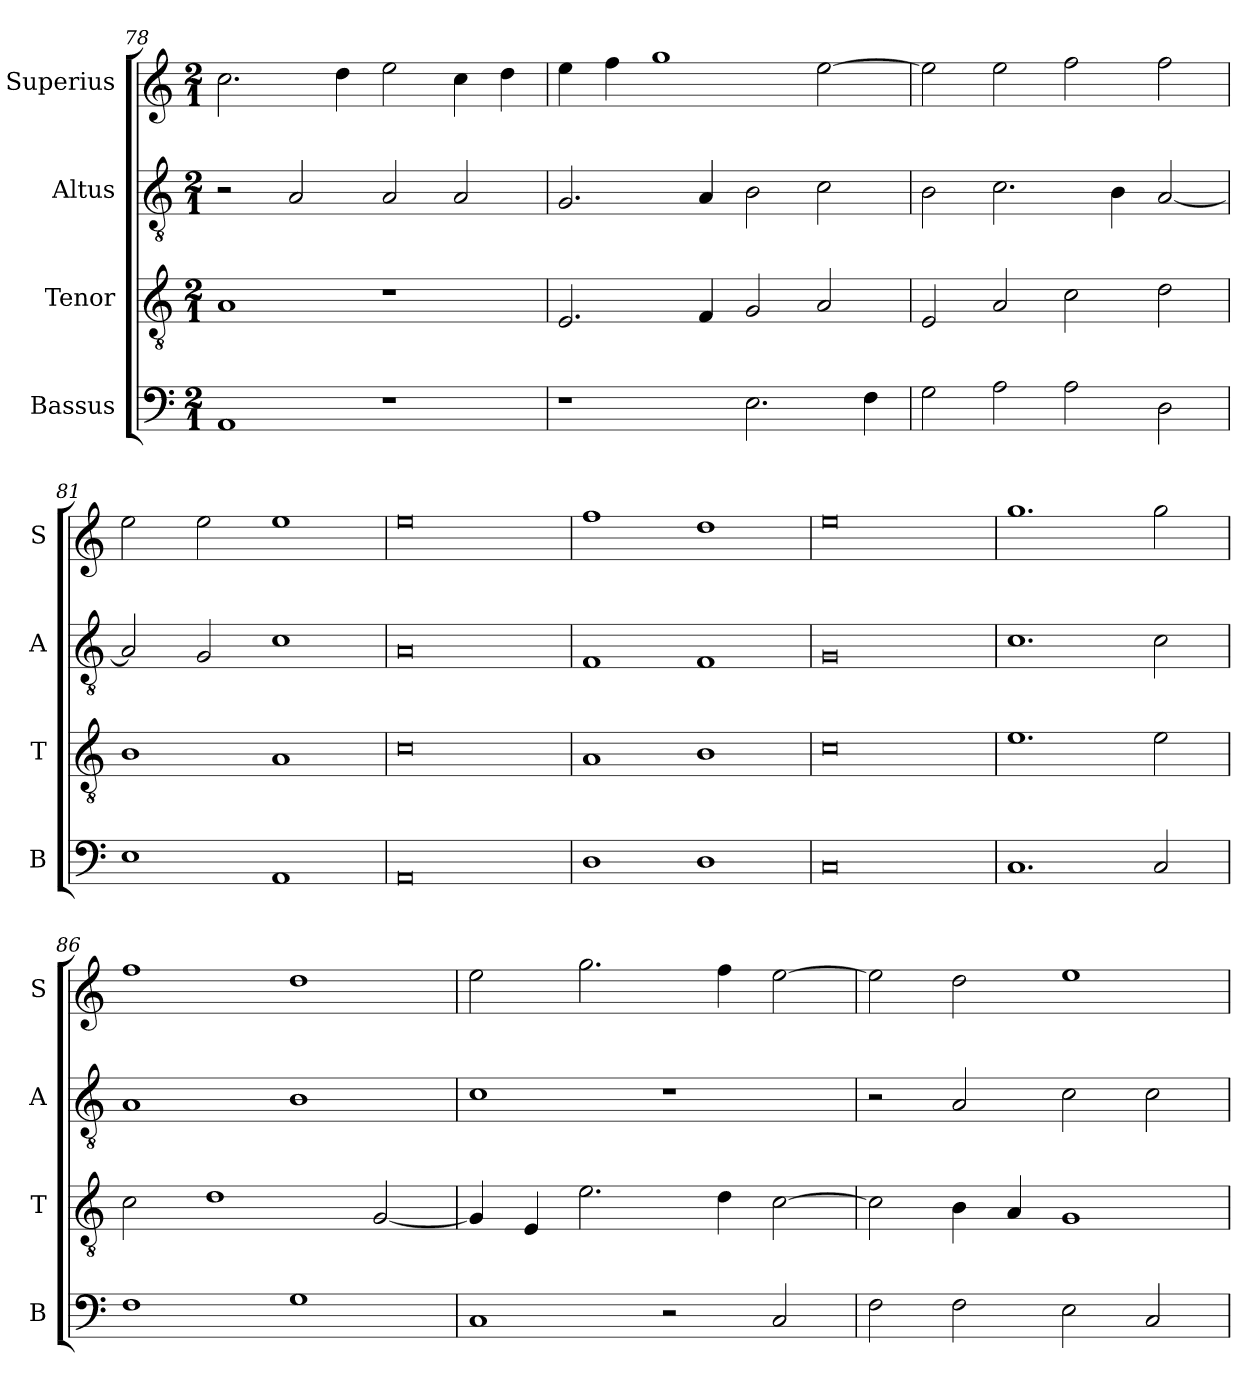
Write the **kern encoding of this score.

**kern	**kern	**kern	**kern
*part4	*part3	*part2	*part1
*staff4	*staff3	*staff2	*staff1
*I"Bassus	*I"Tenor	*I"Altus	*I"Superius
*I'B	*I'T	*I'A	*I'S
*clefF4	*clefGv2	*clefGv2	*clefG2
*k[]	*k[]	*k[]	*k[]
*C:	*C:	*C:	*C:
*M2/1	*M2/1	*M2/1	*M2/1
=78	=78	=78	=78
1AA	1A	2r	2.cc
.	.	2A	.
.	.	.	4dd
1r	1r	2A	2ee
.	.	2A	4cc
.	.	.	4dd
=79	=79	=79	=79
1r	2.E	2.G	4ee
.	.	.	4ff
.	.	.	1gg
.	4F	4A	.
2.E	2G	2B	.
.	2A	2c	[2ee
4F	.	.	.
=80	=80	=80	=80
2G	2E	2B	2ee]
2A	2A	2.c	2ee
2A	2c	.	2ff
.	.	4B	.
2D	2d	[2A	2ff
=81	=81	=81	=81
1E	1B	2A]	2ee
.	.	2G	2ee
1AA	1A	1c	1ee
=82	=82	=82	=82
0AA	0c	0A	0ee
=83	=83	=83	=83
1D	1A	1F	1ff
1D	1B	1F	1dd
=84	=84	=84	=84
0C	0c	0G	0ee
=85	=85	=85	=85
1.C	1.e	1.c	1.gg
2C	2e	2c	2gg
=86	=86	=86	=86
1F	2c	1A	1ff
.	1d	.	.
1G	.	1B	1dd
.	[2G	.	.
=87	=87	=87	=87
1C	4G]	1c	2ee
.	4E	.	.
.	2.e	.	2.gg
2r	.	1r	.
.	4d	.	4ff
2C	[2c	.	[2ee
=88	=88	=88	=88
2F	2c]	2r	2ee]
2F	4B	2A	2dd
.	4A	.	.
2E	1G	2c	1ee
2C	.	2c	.
=	=	=	=
*-	*-	*-	*-
